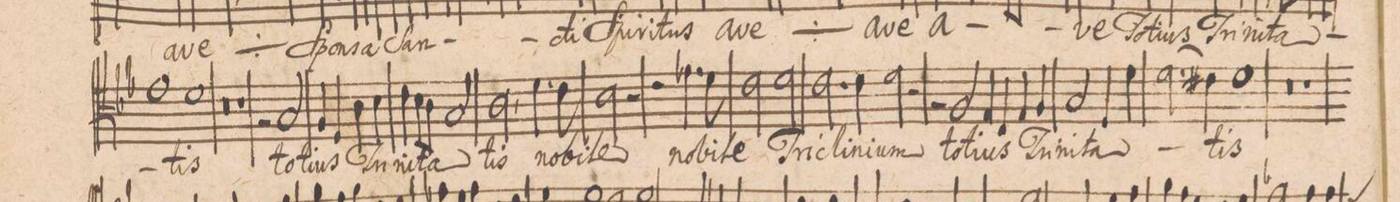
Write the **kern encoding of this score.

**kern	**text
*I"Tenore 1mo.	*
*clefC4	*
*k[b-e-]	*
*met(c|)	*
*M2/1	*
1e-	.
=73-	=73-
1d	-tis
0r	.
=74-	=74-
1r	.
=75-	=75-
2rF	.
2G/	to-
4F/	-ti-
4D/	-us
4A\	Tri-
4B-\	.
=76-	=76-
4c\	-ni-
8B-\L	-ta-
8A\J	.
2G/	.
2A,\	-tis
4.d\	no-
8c\	-bi-
=77-	=77-
2B-\	-le
2r	.
2rc	.
4.e-X\	no-
8d\	-bi-
=78-	=78-
2c\	-le
2d\	Tri-
2.c\	-cli-
4c\	-ni-
=79-	=79-
2d\	-um
2r	.
2rF	.
2F/	to-
=80-	=80-
4E-/	-ti-
4C/	-us
4E-/	Tri-
4F/	.
2G/	-ni-
4D/	-ta-
4d\	.
=81-	=81-
(>2.d\	.
4c#X\)	.
1d	-tis
=82-	=82-
0r	.
=83-	=83-
1r	.
*-	*-
